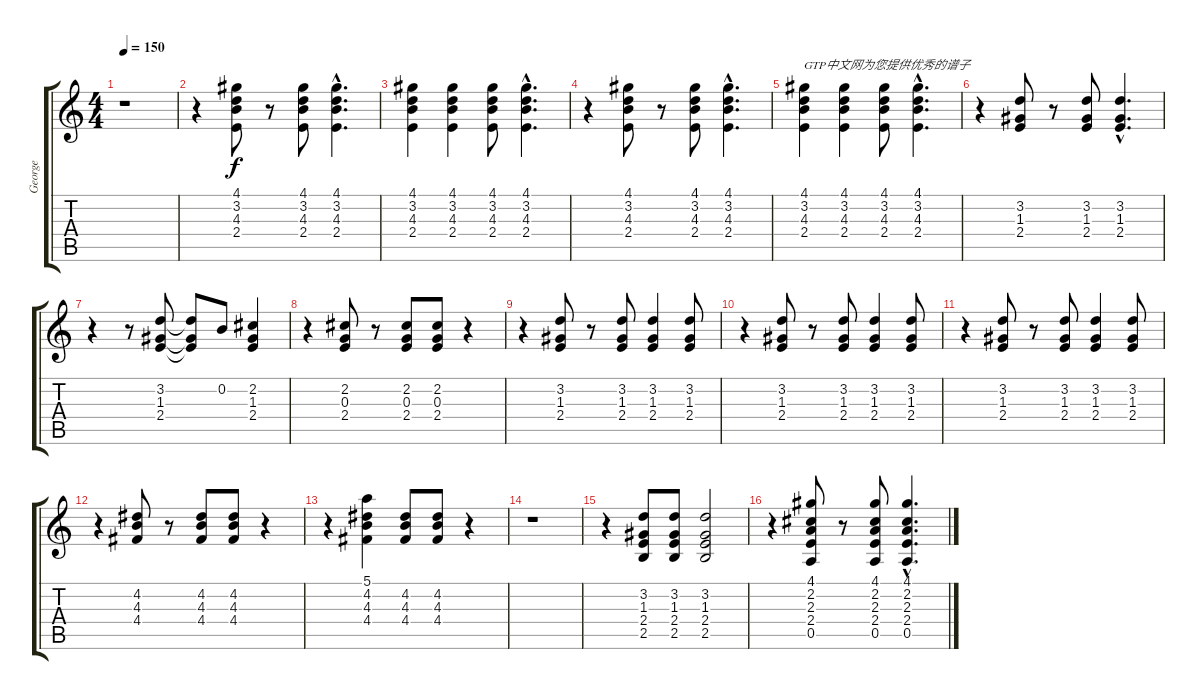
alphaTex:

\track ("George" "George") {instrument electricguitarclean}
\staff {score tabs}
\tuning (E4 B3 G3 D3 A2 E2) {hide}
\ts (4 4)
\tempo 150
\clef g2
\ks c
r.1{dy f instrument electricguitarclean} |
r.4 (4.1 3.2 4.3 2.4).8 r.8 (4.1 3.2 4.3 2.4).8 (4.1{hac} 3.2{hac} 4.3{hac} 2.4{hac}).4{d} |
(4.1 3.2 4.3 2.4).4 (4.1 3.2 4.3 2.4).4 (4.1 3.2 4.3 2.4).8 (4.1{hac} 3.2{hac} 4.3{hac} 2.4{hac}).4{d} |
r.4 (4.1 3.2 4.3 2.4).8 r.8 (4.1 3.2 4.3 2.4).8 (4.1{hac} 3.2{hac} 4.3{hac} 2.4{hac}).4{d} |
(4.1 3.2 4.3 2.4).4{txt "GTP中文网为您提供优秀的谱子"} (4.1 3.2 4.3 2.4).4 (4.1 3.2 4.3 2.4).8 (4.1{hac} 3.2{hac} 4.3{hac} 2.4{hac}).4{d} |
r.4 (3.2 1.3 2.4).8 r.8 (3.2 1.3 2.4).8 (3.2{hac} 1.3{hac} 2.4{hac}).4{d} |
r.4 r.8 (3.2 1.3 2.4).8 (3.2{t} 1.3{t} 2.4{t}).8 0.2.8 (2.2 1.3 2.4).4 |
r.4 (2.2 0.3 2.4).8 r.8 (2.2 0.3 2.4).8 (2.2 0.3 2.4).8 r.4 |
r.4 (3.2 1.3 2.4).8 r.8 (3.2 1.3 2.4).8 (3.2 1.3 2.4).4 (3.2 1.3 2.4).8 |
r.4 (3.2 1.3 2.4).8 r.8 (3.2 1.3 2.4).8 (3.2 1.3 2.4).4 (3.2 1.3 2.4).8 |
r.4 (3.2 1.3 2.4).8 r.8 (3.2 1.3 2.4).8 (3.2 1.3 2.4).4 (3.2 1.3 2.4).8 |
r.4 (4.2 4.3 4.4).8 r.8 (4.2 4.3 4.4).8 (4.2 4.3 4.4).8 r.4 |
r.4 (5.1 4.2 4.3 4.4).4 (4.2 4.3 4.4).8 (4.2 4.3 4.4).8 r.4 |
r.1 |
r.4 (3.2 1.3 2.4 2.5).8 (3.2 1.3 2.4 2.5).8 (3.2 1.3 2.4 2.5).2 |
r.4 (4.1 2.2 2.3 2.4 0.5).8 r.8 (4.1 2.2 2.3 2.4 0.5).8 (4.1{hac} 2.2{hac} 2.3{hac} 2.4{hac} 0.5{hac}).4{d}
